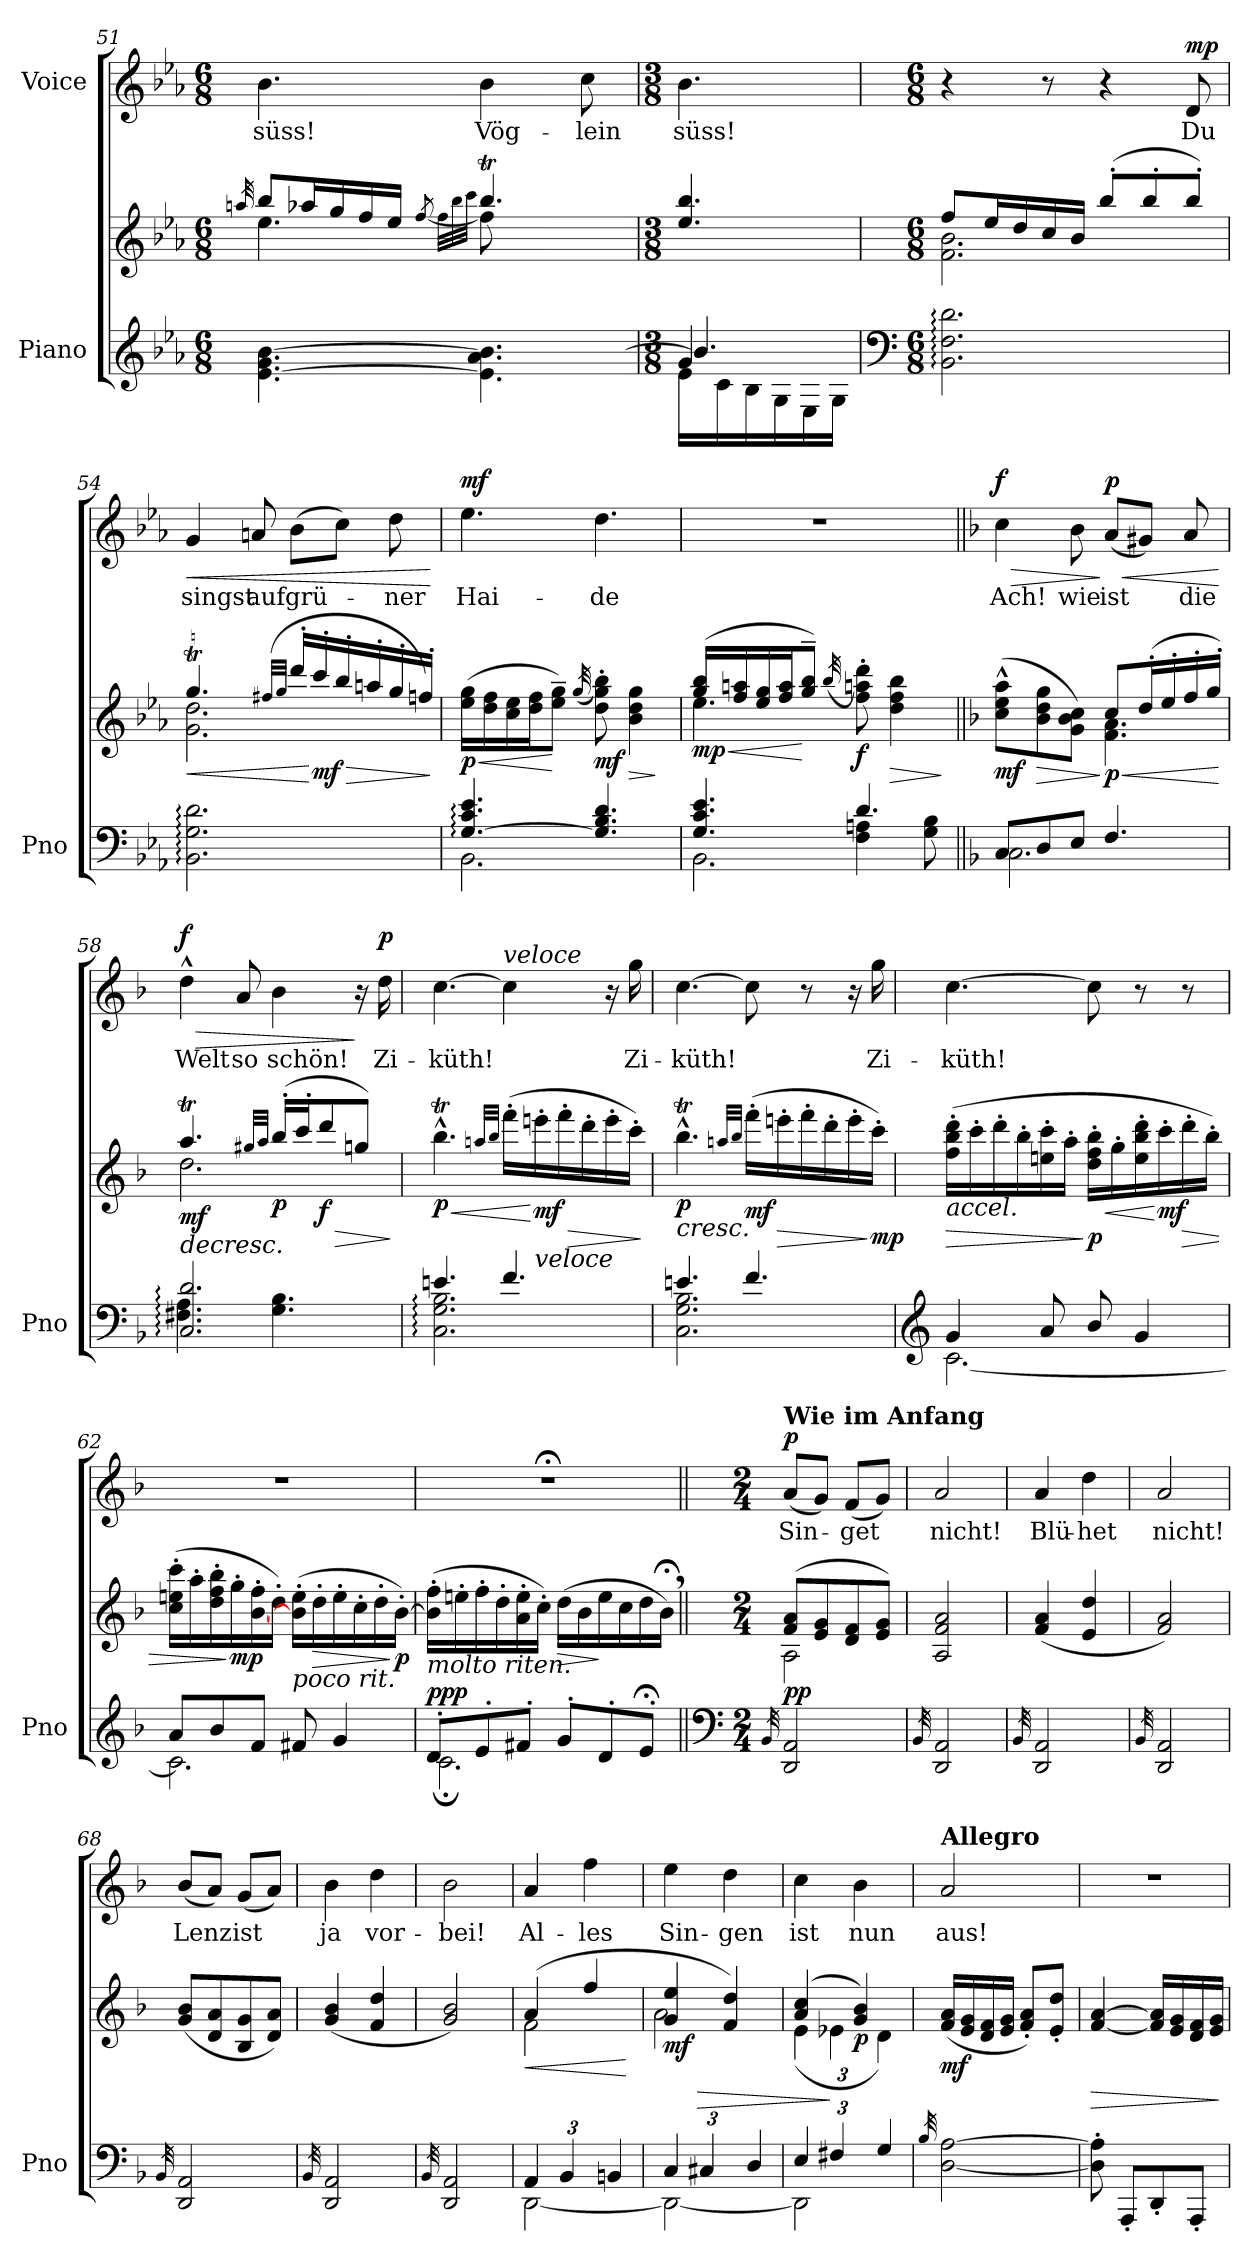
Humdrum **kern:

**kern	**kern	**dynam	**kern	**text	**dynam
*part2	*part2	*part2	*part1	*part1	*part1
*staff3	*staff2	*staff2/3	*staff1	*staff1	*staff1
*I"Piano	*	*	*I"Voice	*	*
*I'Pno	*	*	*	*	*
*clefG2	*clefG2	*	*clefG2	*	*
*k[b-e-a-]	*k[b-e-a-]	*	*k[b-e-a-]	*	*
*M6/8	*M6/8	*	*M6/8	*	*
=51	=51	=51	=51	=51	=51
.	32qaan/	.	.	.	.
*^	*^	*	*	*	*
*	*^	*	*	*	*	*	*
!	!	!	!	!	!	!	!LO:LY:b	!
2ryy	2.ryy	[4.e-\ 4.g\ [4.b-\	8bb-/L	4.ee-\	.	4.b-\	süss!	.
.	.	.	16aa-X/L	.	.	.	.	.
.	.	.	16gg/	.	.	.	.	.
.	.	.	16ff/	.	.	.	.	.
.	.	.	16ee-/JJ	.	.	.	.	.
.	.	.	32qff\LLL	.	.	.	.	.
.	.	.	32qbb-\	.	.	.	.	.
.	.	.	32qccc\JJJ	[8qff/	.	.	.	.
!	!	!	!	!	!	!	!LO:LY:b	!
.	.	4.e-\] 4.a-\ 4.b-\]	4.bb-T/	8ff\L]	.	4b-\	Vög-	.
16ee-/L	.	.	.	4ryy	.	.	.	.
16dd/	.	.	.	.	.	.	.	.
!	!	!	!	!	!	!	!LO:LY:b	!
16cc/	.	.	.	.	.	8cc\	-lein	.
[16b-/JJ	.	.	.	.	.	.	.	.
*	*	*	*v	*v	*	*	*	*
=52	=52	=52	=52	=52	=52	=52	=52
*M3/8	*	*	*M3/8	*	*M3/8	*	*
!	!	!	!	!	!	!LO:LY:b	!
4g/	16e-\LL	4.b-/]	4.ee-/ 4.bb-/	.	4.b-\	süss!	.
.	16c\	.	.	.	.	.	.
.	16B-\	.	.	.	.	.	.
.	16G\	.	.	.	.	.	.
8reyy	16E-\	.	.	.	.	.	.
.	16G\JJ	.	.	.	.	.	.
*v	*v	*v	*	*	*	*	*
!!LO:LB:g=z
=53	=53	=53	=53	=53	=53
*clefF4	*	*	*	*	*
*M6/8	*M6/8	*	*M6/8	*	*
*	*^	*	*	*	*
2.BB-\: 2.F\: 2.d\:	8ff/L	2.f\ 2.b-\	.	4r	.	.
.	16ee-/L	.	.	.	.	.
.	16dd/	.	.	.	.	.
.	16cc/	.	.	8r	.	.
.	16b-/JJ	.	.	.	.	.
.	(>8bb-'/L	.	.	4r	.	.
.	8bb-'/	.	.	.	.	.
!	!	!	!	!	!LO:LY:b	!LO:DY:a
.	8bb-'/J)	.	.	8d/	Du	mp
=54	=54	=54	=54	=54	=54	=54
!	!	!	!LO:HP:b	!	!LO:LY:b	!LO:HP:b
2.BB-\: 2.G\: 2.d\:	4.ggT/	2.g\ 2.dd\	<	4g/	singst	<
!	!	!	!	!	!LO:LY:b	!
.	.	.	.	8an/	auf	.
.	(>32qff#X/LLL	.	.	.	.	.
.	32qgg/JJJ	.	.	.	.	.
!	!	!	!	!	!LO:LY:b	!
.	16ddd'/LL	.	.	(>8b-\L	grü-	.
!	!	!	!LO:HP:n=1:b	!	!	!
!	!	!	!LO:DY:n=1:b	!	!	!
.	16ccc'/	.	[ > mf	.	.	.
.	16bb-'/	.	.	8cc\J)	.	.
.	16aan'/	.	.	.	.	.
!	!	!	!	!	!LO:LY:b	!
.	16gg'/	.	.	8dd\	-ner	.
.	16ffnTTT'/JJ)	.	.	.	.	.
*	*v	*v	*	*	*	*
.	.	]	.	.	[
=55	=55	=55	=55	=55	=55
*^	*	*	*	*	*
!	!	!	!LO:HP:b	!	!LO:LY:b	!
!	!	!	!LO:DY:n=1:b	!	!	!LO:DY:a
[4.G/: 4.c/: 4.e-/:	2.BB-\	(>16ee-\ 16gg\LL	< p	4.ee-\	Hai-	mf
.	.	16dd\ 16ff\	.	.	.	.
.	.	16cc\ 16ee-\	.	.	.	.
.	.	16dd\ 16ff\J	.	.	.	.
.	.	8ee-\~ 8gg\~J)	[	.	.	.
.	.	(<32qgg/	.	.	.	.
!	!	!	!LO:DY:n=2:b	!	!LO:LY:b	!
4.G/] 4.B-/ 4.d/	.	8dd\' 8gg\' 8bb-\')	mf	4.dd\	-de	.
!	!	!	!LO:HP:b	!	!	!
.	.	4b-\ 4dd\ 4gg\	>	.	.	.
*v	*v	*	*	*	*	*
.	.	]	.	.	.
=56	=56	=56	=56	=56	=56
*^	*	*	*	*	*
*	*^	*	*	*	*	*
!	!	!	!	!LO:HP:b	!	!	!
*	*	*	*^	*	*	*	*
!	!	!	!	!	!LO:DY:n=1:b	!	!	!
4.G/ 4.c/ 4.e-/	2.BB-:\	4.reyy	(>16gg/ 16bb-/LL	4.ee-\	< mp	2.r	.	.
.	.	.	16ff/ 16aan/	.	.	.	.	.
.	.	.	16ee-/ 16gg/	.	.	.	.	.
.	.	.	16ff/ 16aa/J	.	.	.	.	.
.	.	.	8gg/~ 8bb-/~J)	.	[	.	.	.
.	.	.	(>32qbb-/	.	.	.	.	.
!	!	!	!	!	!LO:DY:n=2:b	!	!	!
4.d/	.	4F\ 4An\	8ff\' 8aan\' 8ddd\')	8ryy	f	.	.	.
!	!	!	!	!	!LO:HP:b	!	!	!
.	.	.	4dd\ 4ff\ 4bb-\	4ryy	>	.	.	.
.	.	8G\ 8B-\	.	.	.	.	.	.
*v	*v	*v	*	*	*	*	*	*
*	*v	*v	*	*	*	*
.	.	]	.	.	.
!!LO:LB:g=z
=57||	=57||	=57||	=57||	=57||	=57||
*k[b-]	*k[b-]	*	*k[b-]	*	*
*^	*^	*	*	*	*
!	!	!	!	!LO:DY:b	!	!LO:LY:b	!LO:HP:b
!	!	!	!	!	!	!	!LO:DY:n=1:a
8C/L	2.C\	(>8cc\^^ 8ee\^^ 8aa\^^L	4.ryy	mf	4cc\	Ach!	> f
!	!	!	!	!LO:HP:b	!	!	!
8D/	.	8b-\ 8dd\ 8gg\	.	>	.	.	.
!	!	!	!	!	!	!LO:LY:b	!
8E/J	.	8g\ 8b-\ 8cc\J)	.	.	8b-\	wie	.
!	!	!	!	!LO:HP:n=1:b	!	!LO:LY:b	!LO:HP:n=1:b
!	!	!	!	!LO:DY:n=1:b	!	!	!LO:DY:n=2:a
4.F/	.	8cc/L	4.f\ 4.a\	] < p	(<8a/L	ist	] < p
.	.	(<16dd'/L	.	.	8g#X/J)	.	.
.	.	16ee'/	.	.	.	.	.
!	!	!	!	!	!	!LO:LY:b	!
.	.	16ff'/	.	.	8a/	die	.
.	.	16gg'/JJ)	.	.	.	.	.
*v	*v	*	*	*	*	*	*
*	*v	*v	*	*	*	*
.	.	[	.	.	[
=58	=58	=58	=58	=58	=58
*^	*	*	*	*	*
!	!	!	!LO:HP:b	!	!LO:LY:b	!LO:HP:b
*	*	*^	*	*	*	*
!	!	!	!	!LO:DY:n=1:b	!	!	!LO:DY:n=1:a
2.C/: 2.d/:	4.F#X\ 4.A\	4.aat/	2.dd\	> mf	4dd^^\	Welt	> f
!	!	!	!	!	!	!LO:LY:b	!
.	.	.	.	.	8a/	so	.
.	.	32qgg#X/LLL	.	.	.	.	.
.	.	32qaa/JJJ	.	.	.	.	.
!	!	!	!	!LO:DY:n=2:b	!	!LO:LY:b	!
.	4.G\ 4.B-\	(>16bb-'/LL	.	p	4b-\	schön!	.
.	.	16ccc'/J	.	]	.	.	.
!	!	!	!	!LO:HP:b	!	!	!
!	!	!	!	!LO:DY:n=3:b	!	!	!
.	.	8ddd/	.	> f	.	.	.
.	.	8ggnTTT/J)	.	.	16r	.	]
!	!	!	!	!	!	!LO:LY:b	!LO:DY:n=2:a
.	.	.	.	.	16dd\	Zi-	p
*v	*v	*	*	*	*	*	*
*	*v	*v	*	*	*	*
.	.	]	.	.	.
=59	=59	=59	=59	=59	=59
*^	*	*	*	*	*
!	!	!	!LO:HP:b	!	!LO:LY:b	!
!	!	!	!LO:DY:n=1:b	!	!	!
4.en/	2.C\: 2.G\: 2.B-\:	4.bb-T^^\	< p	[4.cc\	-küth!	.
.	.	32qaan/LLL	.	.	.	.
.	.	32qbb-/JJJ	.	.	.	.
!	!	!	!	!LO:TX:a:i:t=veloce	!	!
4.f/	.	(>16fff'\LL	.	4cc\]	.	.
!	!	!LO:TX:b:i:t=veloce	!	!	!	!
!	!	!	!LO:HP:n=1:b	!	!	!
!	!	!	!LO:DY:n=2:b	!	!	!
.	.	16eeen'\	[ > mf	.	.	.
.	.	16fff'\	.	.	.	.
.	.	16ddd'\	.	.	.	.
.	.	16eee'\	.	16r	.	.
!	!	!	!	!	!LO:LY:b	!
.	.	16cccTTT'\JJ)	.	16gg\	Zi-	.
*v	*v	*	*	*	*	*
.	.	]	.	.	.
=60	=60	=60	=60	=60	=60
*^	*	*	*	*	*
!	!	!	!LO:HP:b	!	!LO:LY:b	!
!	!	!	!LO:DY:n=1:b	!	!	!
4.en/	2.C\ 2.G\ 2.B-\	4.bb-T^^\	< p	[4.cc\	-küth!	.
.	.	32qaan/LLL	.	.	.	.
.	.	32qbb-/JJJ	.	.	.	.
!	!	!	!LO:DY:n=2:b	!	!	!
4.f/	.	(>16fff'\LL	mf	8cc\]	.	.
!	!	!	!LO:HP:n=1:b	!	!	!
.	.	16eeen'\	[ >	.	.	.
.	.	16fff'\	.	8r	.	.
.	.	16ddd'\	.	.	.	.
.	.	16eee'\	.	16r	.	.
!	!	!	!LO:DY:n=3:b	!	!LO:LY:b	!
.	.	16cccTTT'\JJ)	] mp	16gg\	Zi-	.
!!LO:PB:g=z
=61	=61	=61	=61	=61	=61	=61
*clefG2	*	*	*	*	*	*
*	*	*	*	*MM105	*	*
!	!	!LO:TX:b:i:t=accel.	!	!	!	!
!	!	!	!LO:HP:b	!	!LO:LY:b	!
*	*	*	*	*^	*	*
*	*	*	*	*	*^	*	*
4g/	[2.c\	(>16ff\' 16bb-\' 16ddd\'LL	>	[4.cc\	8.ryy	2ryy	-küth!	.
.	.	16ccc'\	.	.	.	.	.	.
.	.	16ddd'\	.	.	.	.	.	.
*	*	*	*	*MM110	*	*	*	*
.	.	16bb-'\	.	.	2ryy	.	.	.
8a/	.	16een\' 16ccc\'	.	.	.	.	.	.
.	.	16aa'\JJ	.	.	.	.	.	.
*	*	*	*	*MM115	*	*	*	*
!	!	!	!LO:HP:n=1:b	!	!	!	!	!
!	!	!	!LO:DY:n=1:b	!	!	!	!	!
8b-/	.	16dd\' 16ff\' 16bb-\'LL	] < p	8cc\]	.	.	.	.
.	.	16gg'\	.	.	.	.	.	.
4g/	.	16ee\' 16bb-\' 16ddd\'	.	8r	.	16ryy	.	.
*	*	*	*	*MM120	*	*	*	*
!	!	!	!LO:DY:n=2:b	!	!	!	!	!
.	.	16ccc'\	[ mf	.	.	8.ryy	.	.
!	!	!	!LO:HP:b	!	!	!	!	!
.	.	16ddd'\	>	8r	.	.	.	.
.	.	16bb-'\JJ)	.	.	16ryy	.	.	.
=62	=62	=62	=62	=62	=62	=62	=62	=62
*	*	*	*	*MM125	*	*	*	*
8a/L	2.c\]	(>16cc\' 16een\' 16ccc\'LL	.	2.r	4.ryy	2ryy	.	.
.	.	16aa'\	.	.	.	.	.	.
8b-/	.	16dd\' 16ff\' 16bb-\'	.	.	.	.	.	.
!	!	!	!LO:DY:n=1:b	!	!	!	!	!
.	.	16gg'\	] mp	.	.	.	.	.
8f/J	.	[16b-\' 16ff\'	.	.	.	.	.	.
.	.	16dd'\JJ)	.	.	.	.	.	.
*	*	*	*	*MM120	*	*	*	*
!	!	!LO:TX:b:i:t=poco rit.	!	!	!	!	!	!
8f#X/	.	(>16b-\]' 16ee\'LL	.	.	4.ryy	.	.	.
!	!	!	!LO:HP:b	!	!	!	!	!
.	.	16dd'\	>	.	.	.	.	.
4g/	.	16ee'\	.	.	.	16ryy	.	.
*	*	*	*	*MM110	*	*	*	*
.	.	16cc'\	.	.	.	8.ryy	.	.
.	.	16dd'\	.	.	.	.	.	.
!	!	!	!LO:DY:n=2:b	!	!	!	!	!
.	.	[16b-'\JJ)	] p	.	.	.	.	.
*	*	*	*	*v	*v	*v	*	*
=63	=63	=63	=63	=63	=63	=63
*	*	*	*	*MM95	*	*
*	*	*	*	*^	*	*
*	*	*	*	*	*^	*	*
!	!	!LO:TX:b:i:t=molto riten.	!	!	!	!	!	!
!	!	!	!LO:DY:a=2	!	!	!	!	!
*	*	*	*	*	*^	*^	*	*
*	*	*	*	*	*	*	*	*	*	*
8d'/L	2.c;\	(>16b-\]' 16ff\'LL	ppp	2.r;<	8.ryy	4.ryy	2ryy	2ryy	.	.
.	.	16een'\	.	.	.	.	.	.	.	.
8e'/	.	16ff'\	.	.	.	.	.	.	.	.
*	*	*	*	*MM90	*	*	*	*	*	*
.	.	16dd'\	.	.	2ryy	.	.	.	.	.
8f#X'/J	.	16a\' 16ee\'	.	.	.	.	.	.	.	.
.	.	16cc'\JJ)	.	.	.	.	.	.	.	.
*	*	*	*	*MM85	*	*	*	*	*	*
!	!	!	!LO:HP:b	!	!	!	!	!	!	!
8g'/L	.	(>16dd\LL	>	.	.	4.ryy	.	.	.	.
.	.	16b-\	.	.	.	.	.	.	.	.
*	*	*	*	*MM80	*	*	*	*	*	*
8d'/	.	16ee\	]	.	.	.	4ryy	8ryy	.	.
.	.	16cc\	.	.	.	.	.	.	.	.
*	*	*	*	*MM75	*	*	*	*	*	*
8e;<'/J	.	16dd\	.	.	.	.	.	8ryy	.	.
.	.	16b-;<,\JJ)	.	.	16ryy	.	.	.	.	.
*v	*v	*	*	*v	*v	*v	*v	*v	*	*
!!LO:PB:g=z
=64||	=64||	=64||	=64||	=64||	=64||
*clefF4	*	*	*	*	*
*M2/4	*M2/4	*	*M2/4	*	*
32qBB-/	.	.	.	.	.
*	*^	*	*	*	*
!	!	!	!	!LO:TX:a:B:t=Wie im Anfang	!	!
!	!	!	!LO:DY:b	!	!LO:LY:b	!LO:DY:a
2DD/ 2AA/	(>8f/ 8a/L	2A\	pp	(<8a/L	Sin-	p
.	8e/ 8g/	.	.	8g/J)	.	.
!	!	!	!	!	!LO:LY:b	!
.	8d/ 8f/	.	.	(<8f/L	-get	.
.	8e/ 8g/J)	.	.	8g/J)	.	.
*	*v	*v	*	*	*	*
=65	=65	=65	=65	=65	=65
32qBB-/	.	.	.	.	.
!	!	!	!	!LO:LY:b	!
2DD/ 2AA/	2A/ 2f/ 2a/	.	2a/	nicht!	.
=66	=66	=66	=66	=66	=66
32qBB-/	.	.	.	.	.
!	!	!	!	!LO:LY:b	!
2DD/ 2AA/	(<4f/ 4a/	.	4a/	Blü-	.
!	!	!	!	!LO:LY:b	!
.	4e/ 4dd/	.	4dd\	-het	.
=67	=67	=67	=67	=67	=67
32qBB-/	.	.	.	.	.
!	!	!	!	!LO:LY:b	!
2DD/ 2AA/	2f/ 2a/)	.	2a/	nicht!	.
=68	=68	=68	=68	=68	=68
32qBB-/	.	.	.	.	.
!	!	!	!	!LO:LY:b	!
2DD/ 2AA/	(<8g/ 8b-/L	.	(<8b-/L	Lenz	.
.	8d/ 8a/	.	8a/J)	.	.
!	!	!	!	!LO:LY:b	!
.	8B-/ 8g/	.	(<8g/L	ist	.
.	8d/ 8a/J)	.	8a/J)	.	.
=69	=69	=69	=69	=69	=69
32qBB-/	.	.	.	.	.
!	!	!	!	!LO:LY:b	!
2DD/ 2AA/	(<4g/ 4b-/	.	4b-\	ja	.
!	!	!	!	!LO:LY:b	!
.	4f/ 4dd/	.	4dd\	vor-	.
=70	=70	=70	=70	=70	=70
32qBB-/	.	.	.	.	.
!	!	!	!	!LO:LY:b	!
2DD/ 2AA/	2g/ 2b-/)	.	2b-\	-bei!	.
=71	=71	=71	=71	=71	=71
*Xbrackettup	*	*	*	*	*
*^	*	*	*	*	*
!	!	!	!LO:HP:b	!	!LO:LY:b	!
*	*	*^	*	*	*	*
6AA/	[2DD\	(>4a/	2f\	<	4a/	Al-	.
6BB-/	.	.	.	.	.	.	.
!	!	!	!	!	!	!LO:LY:b	!
.	.	4ff/	.	.	4ff\	-les	.
6BBn/	.	.	.	.	.	.	.
*v	*v	*	*	*	*	*	*
*	*v	*v	*	*	*	*
.	.	[	.	.	.
!!LO:LB:g=z
=72	=72	=72	=72	=72	=72
*^	*	*	*	*	*
!	!	!	!LO:HP:b	!	!LO:LY:b	!
*	*	*^	*	*	*	*
!	!	!	!	!LO:DY:n=1:b	!	!	!
6C/	2DD\_	4g/ 4ee/	2a\	> mf	4ee\	Sin-	.
6C#X/	.	.	.	.	.	.	.
!	!	!	!	!	!	!LO:LY:b	!
.	.	4f/ 4dd/)	.	.	4dd\	-gen	.
6D/	.	.	.	.	.	.	.
=73	=73	=73	=73	=73	=73	=73	=73
*	*	*	*Xbrackettup	*	*	*	*
!	!	!	!	!	!	!LO:LY:b	!
6E/	2DD\]	(>4a/ 4cc/	(<6e\	.	4cc\	ist	.
6F#X/	.	.	6e-X\	]	.	.	.
!	!	!	!	!LO:DY:b	!	!LO:LY:b	!
.	.	4g/ 4b-/)	.	p	4b-\	nun	.
6G/	.	.	6d\)	.	.	.	.
*v	*v	*	*	*	*	*	*
*	*v	*v	*	*	*	*
=74	=74	=74	=74	=74	=74
32qB-/	.	.	.	.	.
!	!	!	!LO:TX:a:B:t=Allegro	!	!
!	!	!LO:DY:b	!	!LO:LY:b	!
[2D\ [2A\	(<16f/ 16a/LL	mf	2a/	aus!	.
.	16e/ 16g/	.	.	.	.
.	16d/ 16f/	.	.	.	.
.	16e/ 16g/JJ	.	.	.	.
.	8f/' 8a/'L)	.	.	.	.
.	8e/' 8dd/'J	.	.	.	.
=75	=75	=75	=75	=75	=75
!	!	!LO:HP:b	!	!	!
8D\]' 8A\]'	[4f/ [4a/	>	2r	.	.
8AAA'/L	.	.	.	.	.
8DD'/	16f/] 16a/]LL	.	.	.	.
.	16e/ 16g/	.	.	.	.
8AAA'/J	16d/ 16f/	.	.	.	.
.	16e/ 16g/JJ	.	.	.	.
.	.	]	.	.	.
=	=	=	=	=	=
*-	*-	*-	*-	*-	*-
